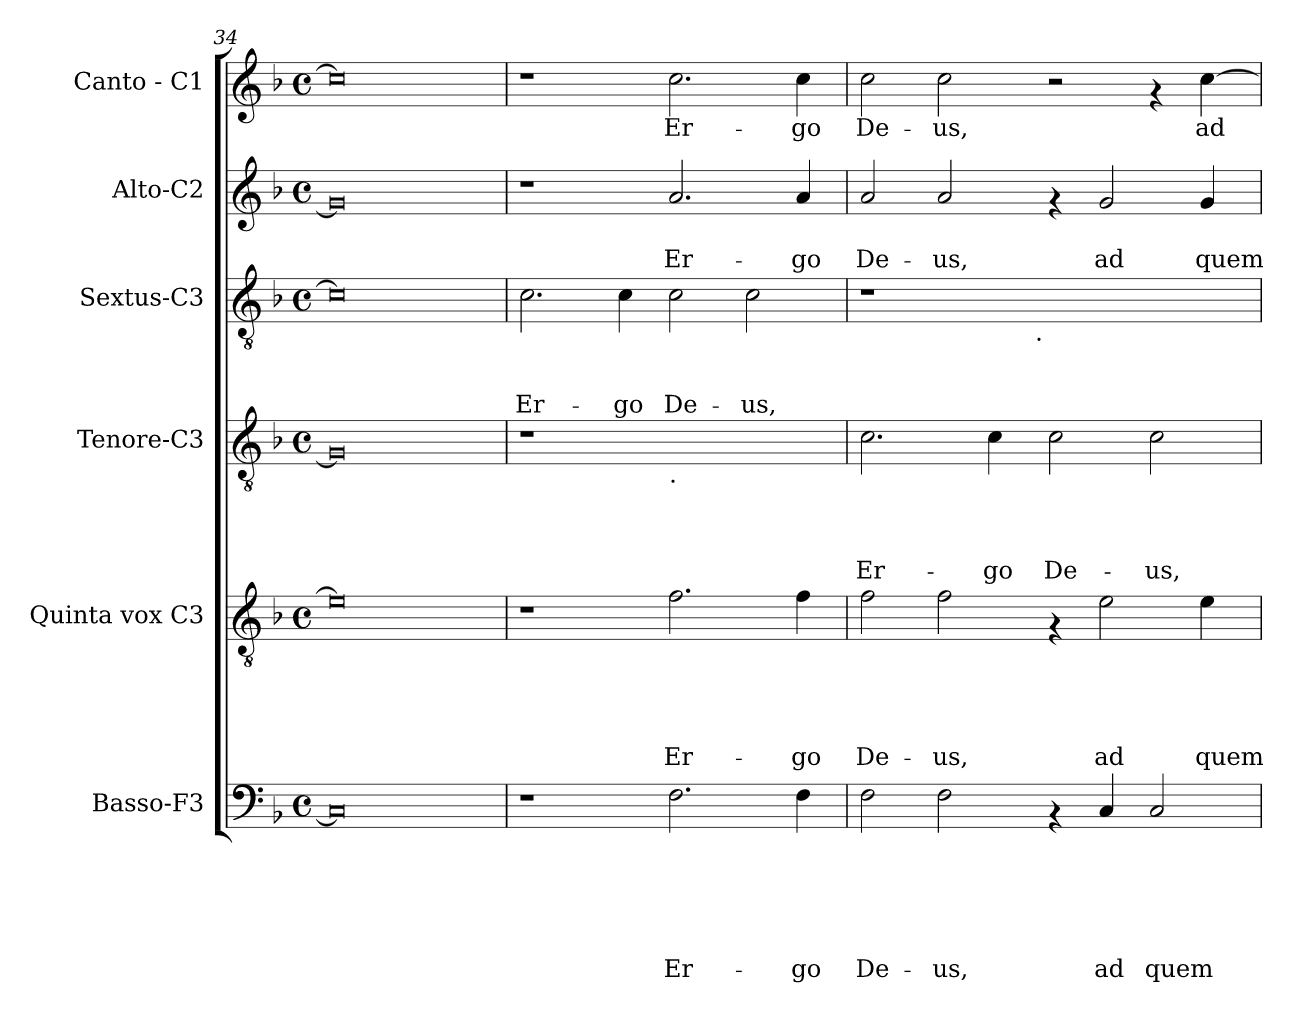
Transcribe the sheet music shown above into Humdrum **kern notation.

**kern	**text	**text	**text	**text	**text	**text	**kern	**text	**text	**text	**text	**text	**kern	**text	**text	**text	**text	**kern	**text	**text	**text	**kern	**text	**text	**kern	**text
*part6	*part6	*part6	*part6	*part6	*part6	*part6	*part5	*part5	*part5	*part5	*part5	*part5	*part4	*part4	*part4	*part4	*part4	*part3	*part3	*part3	*part3	*part2	*part2	*part2	*part1	*part1
*staff6	*staff6	*staff6	*staff6	*staff6	*staff6	*staff6	*staff5	*staff5	*staff5	*staff5	*staff5	*staff5	*staff4	*staff4	*staff4	*staff4	*staff4	*staff3	*staff3	*staff3	*staff3	*staff2	*staff2	*staff2	*staff1	*staff1
*I"Basso-F3	*	*	*	*	*	*	*I"Quinta vox C3	*	*	*	*	*	*I"Tenore-C3	*	*	*	*	*I"Sextus-C3	*	*	*	*I"Alto-C2	*	*	*I"Canto - C1	*
*clefF4	*	*	*	*	*	*	*clefGv2	*	*	*	*	*	*clefGv2	*	*	*	*	*clefGv2	*	*	*	*clefG2	*	*	*clefG2	*
*k[b-]	*	*	*	*	*	*	*k[b-]	*	*	*	*	*	*k[b-]	*	*	*	*	*k[b-]	*	*	*	*k[b-]	*	*	*k[b-]	*
*F:	*	*	*	*	*	*	*F:	*	*	*	*	*	*F:	*	*	*	*	*F:	*	*	*	*F:	*	*	*F:	*
*M4/4	*	*	*	*	*	*	*M4/4	*	*	*	*	*	*M4/4	*	*	*	*	*M4/4	*	*	*	*M4/4	*	*	*M4/4	*
*met(c)	*	*	*	*	*	*	*met(c)	*	*	*	*	*	*met(c)	*	*	*	*	*met(c)	*	*	*	*met(c)	*	*	*met(c)	*
=34	=34	=34	=34	=34	=34	=34	=34	=34	=34	=34	=34	=34	=34	=34	=34	=34	=34	=34	=34	=34	=34	=34	=34	=34	=34	=34
0C]	.	.	.	.	.	.	0e]	.	.	.	.	.	0G]	.	.	.	.	0c]	.	.	.	0g]	.	.	0cc]	.
!!LO:PB:g=z
=35	=35	=35	=35	=35	=35	=35	=35	=35	=35	=35	=35	=35	=35	=35	=35	=35	=35	=35	=35	=35	=35	=35	=35	=35	=35	=35
!	!	!	!	!	!	!	!	!	!	!	!	!	!	!	!	!	!	!	!	!	!LO:LY:b	!	!	!	!	!
1r	.	.	.	.	.	.	1r	.	.	.	.	.	1r	.	.	.	.	2.c\	.	.	Er-	1r	.	.	1r	.
!	!	!	!	!	!	!	!	!	!	!	!	!	!	!	!	!	!	!	!	!	!LO:LY:b	!	!	!	!	!
.	.	.	.	.	.	.	.	.	.	.	.	.	.	.	.	.	.	4c\	.	.	-go	.	.	.	.	.
!	!	!	!	!	!	!	!	!	!	!	!	!	!LO:TX:b:t=.	!	!	!	!	!	!	!	!	!	!	!	!	!
!	!	!	!	!	!	!LO:LY:b	!	!	!	!	!	!LO:LY:b	!	!	!	!	!	!	!	!	!LO:LY:b	!	!	!LO:LY:b	!	!LO:LY:b
2.F\	.	.	.	.	.	Er-	2.f\	.	.	.	.	Er-	1ryy	.	.	.	.	2c\	.	.	De-	2.a/	.	Er-	2.cc\	Er-
!	!	!	!	!	!	!	!	!	!	!	!	!	!	!	!	!	!	!	!	!	!LO:LY:b	!	!	!	!	!
.	.	.	.	.	.	.	.	.	.	.	.	.	.	.	.	.	.	2c\	.	.	-us,	.	.	.	.	.
!	!	!	!	!	!	!LO:LY:b	!	!	!	!	!	!LO:LY:b	!	!	!	!	!	!	!	!	!	!	!	!LO:LY:b	!	!LO:LY:b
4F\	.	.	.	.	.	-go	4f\	.	.	.	.	-go	.	.	.	.	.	.	.	.	.	4a/	.	-go	4cc\	-go
=36	=36	=36	=36	=36	=36	=36	=36	=36	=36	=36	=36	=36	=36	=36	=36	=36	=36	=36	=36	=36	=36	=36	=36	=36	=36	=36
!	!	!	!	!	!	!LO:LY:b	!	!	!	!	!	!LO:LY:b	!	!	!	!	!LO:LY:b	!	!	!	!	!	!	!LO:LY:b	!	!LO:LY:b
*	*	*	*	*	*	*	*	*	*	*	*	*	*	*	*	*	*	*^	*	*	*	*	*	*	*	*
2F\	.	.	.	.	.	De-	2f\	.	.	.	.	De-	2.c\	.	.	.	Er-	1r	2ryy	.	.	.	2a/	.	De-	2cc\	De-
!	!	!	!	!	!	!LO:LY:b	!	!	!	!	!	!LO:LY:b	!	!	!	!	!	!	!	!	!	!	!	!	!LO:LY:b	!	!LO:LY:b
2F\	.	.	.	.	.	-us,	2f\	.	.	.	.	-us,	.	.	.	.	.	.	4...ryy	.	.	.	2a/	.	-us,	2cc\	-us,
!	!	!	!	!	!	!	!	!	!	!	!	!	!	!	!	!	!LO:LY:b	!	!	!	!	!	!	!	!	!	!
.	.	.	.	.	.	.	.	.	.	.	.	.	4c\	.	.	.	-go	.	.	.	.	.	.	.	.	.	.
!	!	!	!	!	!	!	!	!	!	!	!	!	!	!	!	!	!	!	!LO:TX:b:t=.	!	!	!	!	!	!	!	!
.	.	.	.	.	.	.	.	.	.	.	.	.	.	.	.	.	.	.	1ryy	.	.	.	.	.	.	.	.
!	!	!	!	!	!	!	!	!	!	!	!	!	!	!	!	!	!LO:LY:b	!	!	!	!	!	!	!	!	!	!
4rAA	.	.	.	.	.	.	4rF	.	.	.	.	.	2c\	.	.	.	De-	1ryy	.	.	.	.	4rf	.	.	2r	.
!	!	!	!	!	!	!LO:LY:b	!	!	!	!	!	!LO:LY:b	!	!	!	!	!	!	!	!	!	!	!	!	!LO:LY:b	!	!
4C/	.	.	.	.	.	ad	2e\	.	.	.	.	ad	.	.	.	.	.	.	.	.	.	.	2g/	.	ad	.	.
!	!	!	!	!	!	!LO:LY:b	!	!	!	!	!	!	!	!	!	!	!LO:LY:b	!	!	!	!	!	!	!	!	!	!
2C/	.	.	.	.	.	quem	.	.	.	.	.	.	2c\	.	.	.	-us,	.	.	.	.	.	.	.	.	4rf	.
!	!	!	!	!	!	!	!	!	!	!	!	!LO:LY:b	!	!	!	!	!	!	!	!	!	!	!	!	!LO:LY:b	!	!LO:LY:b
.	.	.	.	.	.	.	4e\	.	.	.	.	quem	.	.	.	.	.	.	.	.	.	.	4g/	.	quem	[>4cc\	ad
.	.	.	.	.	.	.	.	.	.	.	.	.	.	.	.	.	.	.	32ryy	.	.	.	.	.	.	.	.
*	*	*	*	*	*	*	*	*	*	*	*	*	*	*	*	*	*	*v	*v	*	*	*	*	*	*	*	*
=	=	=	=	=	=	=	=	=	=	=	=	=	=	=	=	=	=	=	=	=	=	=	=	=	=	=
*-	*-	*-	*-	*-	*-	*-	*-	*-	*-	*-	*-	*-	*-	*-	*-	*-	*-	*-	*-	*-	*-	*-	*-	*-	*-	*-
